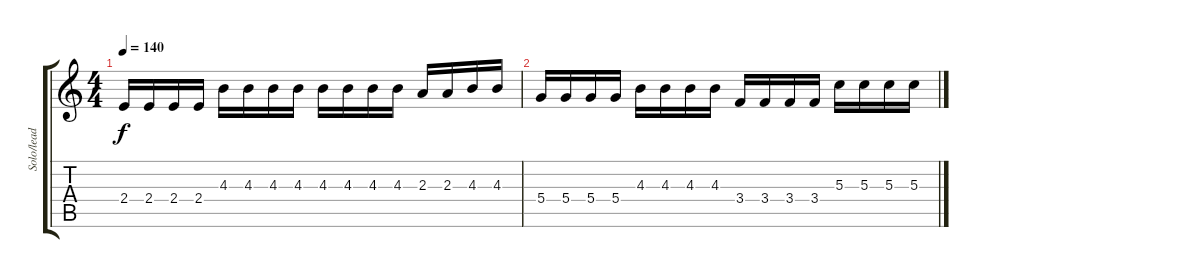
\track ("Solo/lead" "Solo/lead") {instrument distortionguitar}
\staff {score tabs}
\tuning (E4 B3 G3 D3 A2 E2) {hide}
\ts (4 4)
\tempo 140
\clef g2
\ks c
2.4.16{dy f} 2.4.16 2.4.16 2.4.16 4.3.16 4.3.16 4.3.16 4.3.16 4.3.16 4.3.16 4.3.16 4.3.16 2.3.16 2.3.16 4.3.16 4.3.16 |
5.4.16 5.4.16 5.4.16 5.4.16 4.3.16 4.3.16 4.3.16 4.3.16 3.4.16 3.4.16 3.4.16 3.4.16 5.3.16 5.3.16 5.3.16 5.3.16
